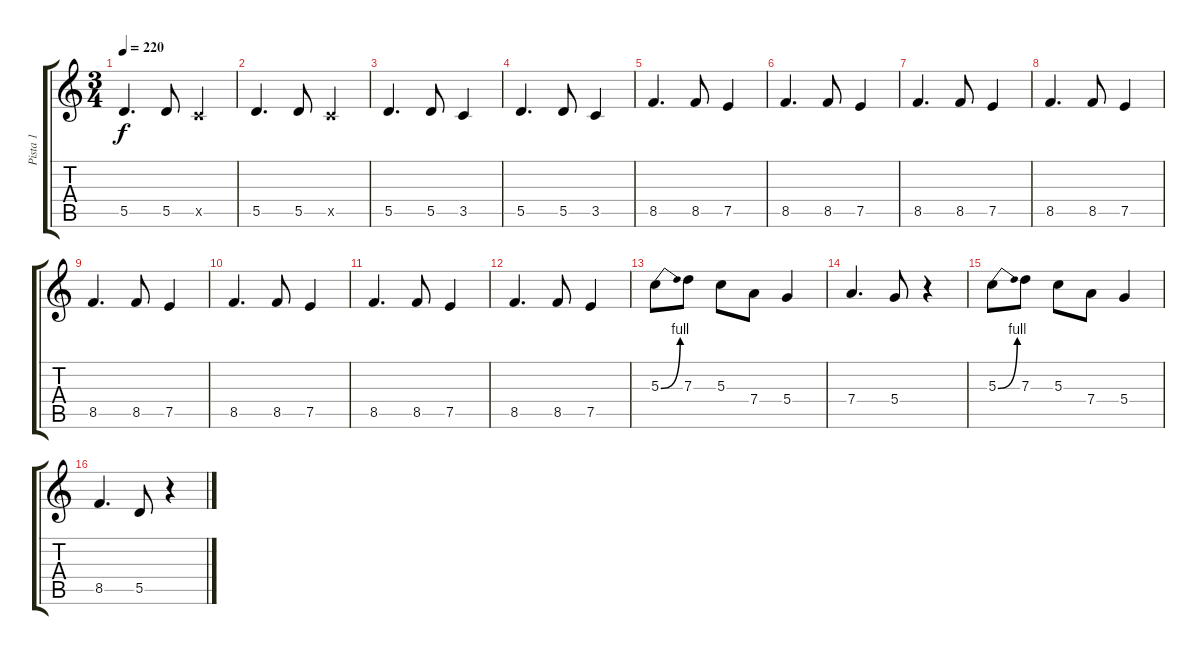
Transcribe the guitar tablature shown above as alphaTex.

\track ("Pista 1" "Pista 1") {instrument overdrivenguitar}
\staff {score tabs}
\tuning (E4 B3 G3 D3 A2 E2) {hide}
\ts (3 4)
\tempo 220
\clef g2
\ks c
5.5.4{d dy f} 5.5.8 3.5{x}.4 |
5.5.4{d} 5.5.8 3.5{x}.4 |
5.5.4{d} 5.5.8 3.5.4 |
5.5.4{d} 5.5.8 3.5.4 |
8.5.4{d} 8.5.8 7.5.4 |
8.5.4{d} 8.5.8 7.5.4 |
8.5.4{d} 8.5.8 7.5.4 |
8.5.4{d} 8.5.8 7.5.4 |
8.5.4{d} 8.5.8 7.5.4 |
8.5.4{d} 8.5.8 7.5.4 |
8.5.4{d} 8.5.8 7.5.4 |
8.5.4{d} 8.5.8 7.5.4 |
5.3{be (bend 0 0 60 4)}.8{volume 16} 7.3.8 5.3.8 7.4.8 5.4.4 |
7.4.4{d} 5.4.8 r.4 |
5.3{be (bend 0 0 60 4)}.8 7.3.8 5.3.8 7.4.8 5.4.4 |
8.5.4{d} 5.5.8 r.4
